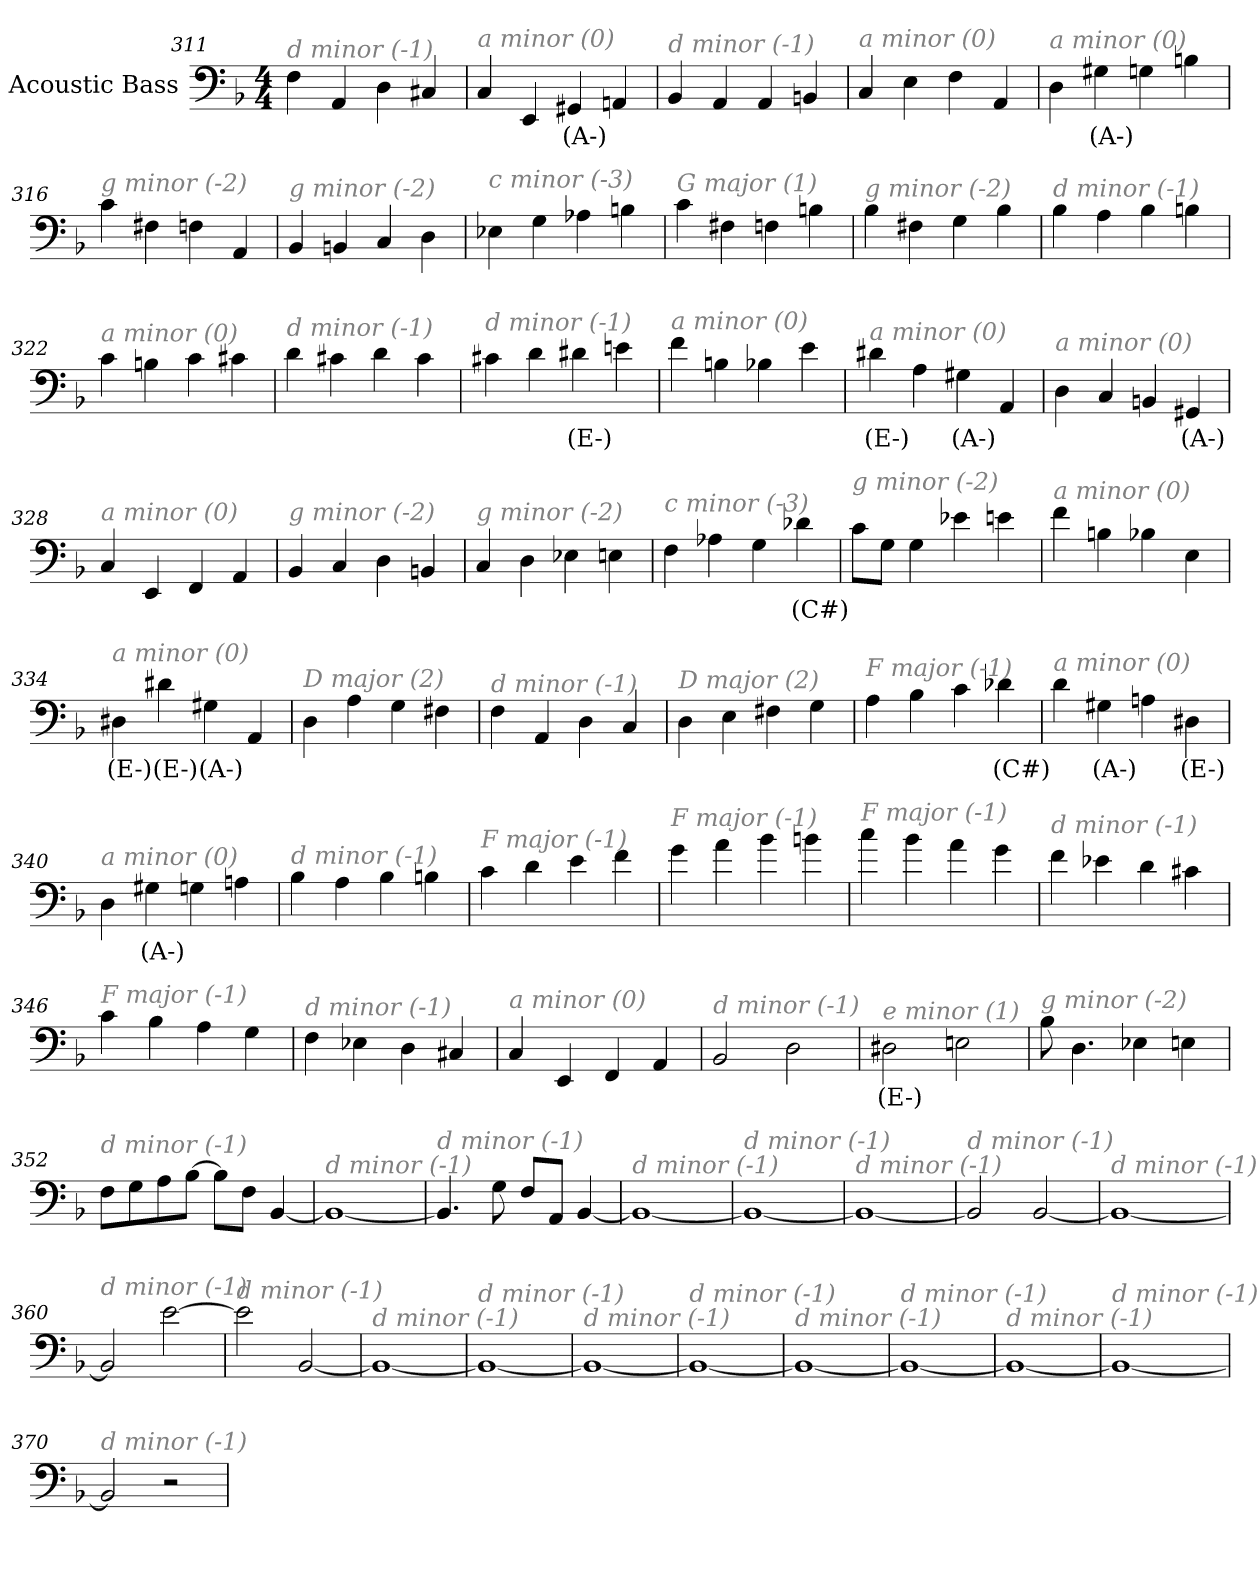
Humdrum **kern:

**kern	**text
*part1	*part1
*staff1	*staff1
*I"Acoustic Bass	*
*clefF4	*
*ITrd7c12	*
*k[b-]	*
*F:	*
*M4/4	*
=311	=311
!LO:TX:i:color=#808080:t=d minor (-1)	!
4FF	.
4AAA	.
4DD	.
4CC#X	.
=312	=312
!LO:TX:i:color=#808080:t=a minor (0)	!
4CC	.
4EEE	.
4GGG#Xi	(A-)
4AAAn	.
=313	=313
!LO:TX:i:color=#808080:t=d minor (-1)	!
4BBB-	.
4AAA	.
4AAA	.
4BBBn	.
=314	=314
!LO:TX:i:color=#808080:t=a minor (0)	!
4CC	.
4EE	.
4FF	.
4AAA	.
=315	=315
!LO:TX:i:color=#808080:t=a minor (0)	!
4DD	.
4GG#Xi	(A-)
4GG	.
4BBn	.
=316	=316
!LO:TX:i:color=#808080:t=g minor (-2)	!
4C	.
4FF#X	.
4FFn	.
4AAA	.
=317	=317
!LO:TX:i:color=#808080:t=g minor (-2)	!
4BBB-	.
4BBBn	.
4CC	.
4DD	.
=318	=318
!LO:TX:i:color=#808080:t=c minor (-3)	!
4EE-X	.
4GG	.
4AA-X	.
4BBn	.
=319	=319
!LO:TX:i:color=#808080:t=G major (1)	!
4C	.
4FF#X	.
4FFn	.
4BBn	.
=320	=320
!LO:TX:i:color=#808080:t=g minor (-2)	!
4BB-	.
4FF#X	.
4GG	.
4BB-	.
=321	=321
!LO:TX:i:color=#808080:t=d minor (-1)	!
4BB-	.
4AA	.
4BB-	.
4BBn	.
=322	=322
!LO:TX:i:color=#808080:t=a minor (0)	!
4C	.
4BBn	.
4C	.
4C#X	.
=323	=323
!LO:TX:i:color=#808080:t=d minor (-1)	!
4D	.
4C#X	.
4D	.
4C#	.
=324	=324
!LO:TX:i:color=#808080:t=d minor (-1)	!
4C#X	.
4D	.
4D#Xi	(E-)
4En	.
=325	=325
!LO:TX:i:color=#808080:t=a minor (0)	!
4F	.
4BBn	.
4BB-X	.
4E	.
=326	=326
!LO:TX:i:color=#808080:t=a minor (0)	!
4D#Xi	(E-)
4AA	.
4GG#Xi	(A-)
4AAA	.
=327	=327
!LO:TX:i:color=#808080:t=a minor (0)	!
4DD	.
4CC	.
4BBBn	.
4GGG#Xi	(A-)
=328	=328
!LO:TX:i:color=#808080:t=a minor (0)	!
4CC	.
4EEE	.
4FFF	.
4AAA	.
=329	=329
!LO:TX:i:color=#808080:t=g minor (-2)	!
4BBB-	.
4CC	.
4DD	.
4BBBn	.
=330	=330
!LO:TX:i:color=#808080:t=g minor (-2)	!
4CC	.
4DD	.
4EE-X	.
4EEn	.
=331	=331
!LO:TX:i:color=#808080:t=c minor (-3)	!
4FF	.
4AA-X	.
4GG	.
4D-Xi	(C#)
=332	=332
!LO:TX:i:color=#808080:t=g minor (-2)	!
8CL	.
8GGJ	.
4GG	.
4E-X	.
4En	.
=333	=333
!LO:TX:i:color=#808080:t=a minor (0)	!
4F	.
4BBn	.
4BB-X	.
4EE	.
=334	=334
!LO:TX:i:color=#808080:t=a minor (0)	!
4DD#Xi	(E-)
4D#Xi	(E-)
4GG#Xi	(A-)
4AAA	.
=335	=335
!LO:TX:i:color=#808080:t=D major (2)	!
4DD	.
4AA	.
4GG	.
4FF#X	.
=336	=336
!LO:TX:i:color=#808080:t=d minor (-1)	!
4FF	.
4AAA	.
4DD	.
4CC	.
=337	=337
!LO:TX:i:color=#808080:t=D major (2)	!
4DD	.
4EE	.
4FF#X	.
4GG	.
=338	=338
!LO:TX:i:color=#808080:t=F major (-1)	!
4AA	.
4BB-	.
4C	.
4D-Xi	(C#)
=339	=339
!LO:TX:i:color=#808080:t=a minor (0)	!
4D	.
4GG#Xi	(A-)
4AAn	.
4DD#Xi	(E-)
=340	=340
!LO:TX:i:color=#808080:t=a minor (0)	!
4DD	.
4GG#Xi	(A-)
4GG	.
4AAn	.
=341	=341
!LO:TX:i:color=#808080:t=d minor (-1)	!
4BB-	.
4AA	.
4BB-	.
4BBn	.
=342	=342
!LO:TX:i:color=#808080:t=F major (-1)	!
4C	.
4D	.
4E	.
4F	.
=343	=343
!LO:TX:i:color=#808080:t=F major (-1)	!
4G	.
4A	.
4B-	.
4Bn	.
=344	=344
!LO:TX:i:color=#808080:t=F major (-1)	!
4c	.
4B-	.
4A	.
4G	.
=345	=345
!LO:TX:i:color=#808080:t=d minor (-1)	!
4F	.
4E-X	.
4D	.
4C#X	.
=346	=346
!LO:TX:i:color=#808080:t=F major (-1)	!
4C	.
4BB-	.
4AA	.
4GG	.
=347	=347
!LO:TX:i:color=#808080:t=d minor (-1)	!
4FF	.
4EE-X	.
4DD	.
4CC#X	.
=348	=348
!LO:TX:i:color=#808080:t=a minor (0)	!
4CC	.
4EEE	.
4FFF	.
4AAA	.
=349	=349
!LO:TX:i:color=#808080:t=d minor (-1)	!
2BBB-	.
2DD	.
=350	=350
!LO:TX:i:color=#808080:t=e minor (1)	!
2DD#Xi	(E-)
2EEn	.
=351	=351
!LO:TX:i:color=#808080:t=g minor (-2)	!
8BB-	.
4.DD	.
4EE-X	.
4EEn	.
=352	=352
!LO:TX:i:color=#808080:t=d minor (-1)	!
8FFL	.
8GG	.
8AA	.
[8BB-J	.
8BB-L]	.
8FFJ	.
[4BBB-	.
=353	=353
!LO:TX:i:color=#808080:t=d minor (-1)	!
1BBB-_	.
=354	=354
!LO:TX:i:color=#808080:t=d minor (-1)	!
4.BBB-]	.
8GG	.
8FFL	.
8AAAJ	.
[4BBB-	.
=355	=355
!LO:TX:i:color=#808080:t=d minor (-1)	!
1BBB-_	.
=356	=356
!LO:TX:i:color=#808080:t=d minor (-1)	!
1BBB-_	.
=357	=357
!LO:TX:i:color=#808080:t=d minor (-1)	!
1BBB-_	.
=358	=358
!LO:TX:i:color=#808080:t=d minor (-1)	!
2BBB-]	.
[2BBB-	.
=359	=359
!LO:TX:i:color=#808080:t=d minor (-1)	!
1BBB-_	.
=360	=360
!LO:TX:i:color=#808080:t=d minor (-1)	!
2BBB-]	.
[2E	.
=361	=361
!LO:TX:i:color=#808080:t=d minor (-1)	!
2E]	.
[2BBB-	.
=362	=362
!LO:TX:i:color=#808080:t=d minor (-1)	!
1BBB-_	.
=363	=363
!LO:TX:i:color=#808080:t=d minor (-1)	!
1BBB-_	.
=364	=364
!LO:TX:i:color=#808080:t=d minor (-1)	!
1BBB-_	.
=365	=365
!LO:TX:i:color=#808080:t=d minor (-1)	!
1BBB-_	.
=366	=366
!LO:TX:i:color=#808080:t=d minor (-1)	!
1BBB-_	.
=367	=367
!LO:TX:i:color=#808080:t=d minor (-1)	!
1BBB-_	.
=368	=368
!LO:TX:i:color=#808080:t=d minor (-1)	!
1BBB-_	.
=369	=369
!LO:TX:i:color=#808080:t=d minor (-1)	!
1BBB-_	.
=370	=370
!LO:TX:i:color=#808080:t=d minor (-1)	!
2BBB-]	.
2r	.
=	=
*-	*-
